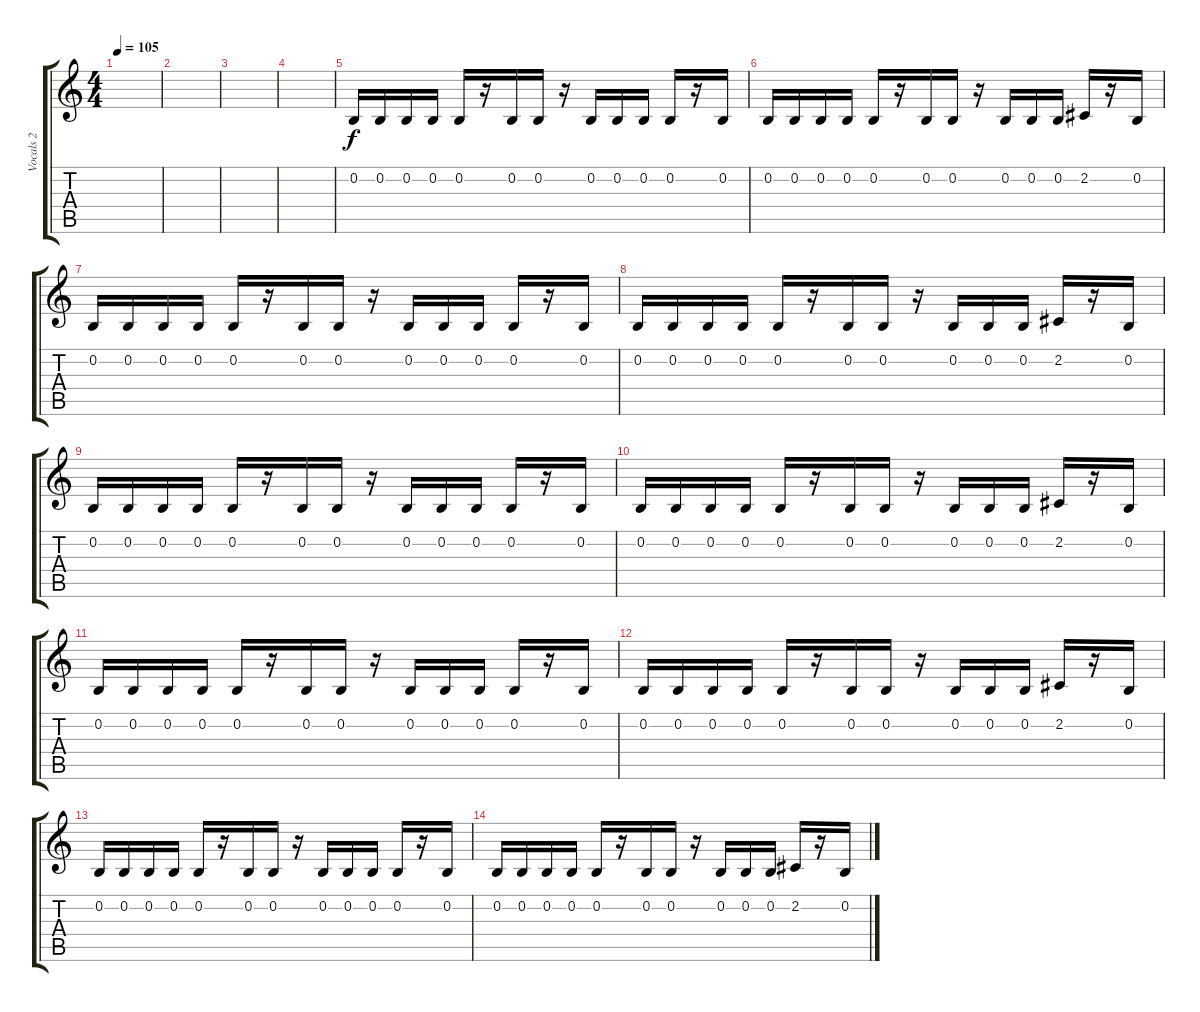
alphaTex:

\track ("Vocals 2" "Vocals 2") {instrument clarinet}
\staff {score tabs}
\tuning (E4 B3 G3 D3 A2 E2) {hide}
\ts (4 4)
\tempo 105
\clef g2
\ks c
|
|
|
|
0.2.16{volume 12} 0.2.16 0.2.16 0.2.16 0.2.16 r.16 0.2.16 0.2.16 r.16 0.2.16 0.2.16 0.2.16 0.2.16 r.16 0.2.16 |
0.2.16 0.2.16 0.2.16 0.2.16 0.2.16 r.16 0.2.16 0.2.16 r.16 0.2.16 0.2.16 0.2.16 2.2.16 r.16 0.2.16 |
0.2.16 0.2.16 0.2.16 0.2.16 0.2.16 r.16 0.2.16 0.2.16 r.16 0.2.16 0.2.16 0.2.16 0.2.16 r.16 0.2.16 |
0.2.16 0.2.16 0.2.16 0.2.16 0.2.16 r.16 0.2.16 0.2.16 r.16 0.2.16 0.2.16 0.2.16 2.2.16 r.16 0.2.16 |
0.2.16 0.2.16 0.2.16 0.2.16 0.2.16 r.16 0.2.16 0.2.16 r.16 0.2.16 0.2.16 0.2.16 0.2.16 r.16 0.2.16 |
0.2.16 0.2.16 0.2.16 0.2.16 0.2.16 r.16 0.2.16 0.2.16 r.16 0.2.16 0.2.16 0.2.16 2.2.16 r.16 0.2.16 |
0.2.16 0.2.16 0.2.16 0.2.16 0.2.16 r.16 0.2.16 0.2.16 r.16 0.2.16 0.2.16 0.2.16 0.2.16 r.16 0.2.16 |
0.2.16 0.2.16 0.2.16 0.2.16 0.2.16 r.16 0.2.16 0.2.16 r.16 0.2.16 0.2.16 0.2.16 2.2.16 r.16 0.2.16 |
0.2.16 0.2.16 0.2.16 0.2.16 0.2.16 r.16 0.2.16 0.2.16 r.16 0.2.16 0.2.16 0.2.16 0.2.16 r.16 0.2.16 |
0.2.16 0.2.16 0.2.16 0.2.16 0.2.16 r.16 0.2.16 0.2.16 r.16 0.2.16 0.2.16 0.2.16 2.2.16 r.16 0.2.16
